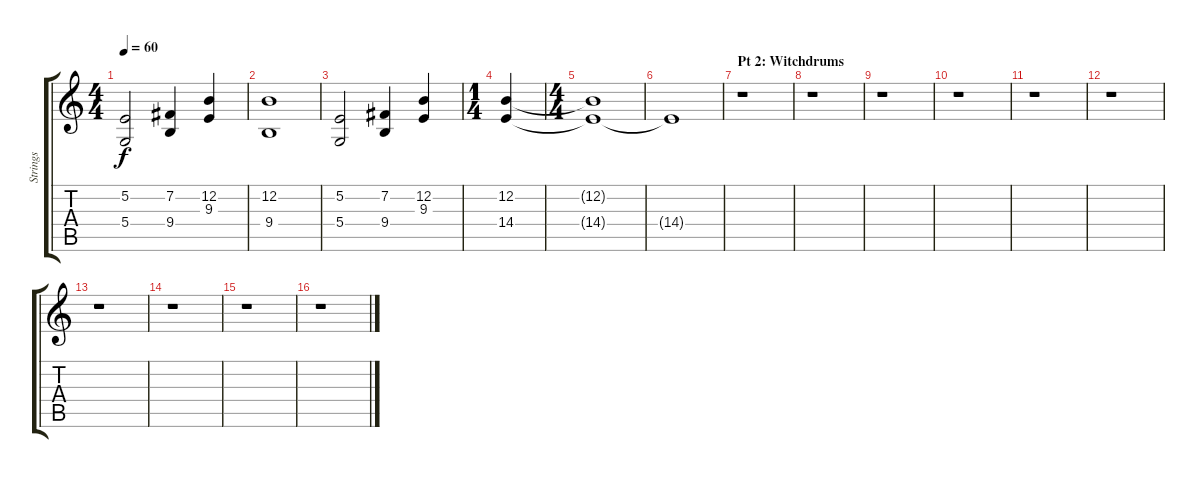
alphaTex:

\track ("Strings" "Strings") {instrument stringensemble1}
\staff {score tabs}
\tuning (E4 B3 G3 D3 A2 E2) {hide}
\ts (4 4)
\tempo 60
\clef g2
\ks c
(5.2 5.4).2{dy f} (7.2 9.4).4 (12.2 9.3).4 |
(12.2 9.4).1 |
(5.2 5.4).2 (7.2 9.4).4 (12.2 9.3).4 |
\ts (1 4)
(12.2 14.4).4 |
\ts (4 4)
(12.2{t} 14.4{t}).1 |
14.4{t}.1 |
\section ("" "Pt 2: Witchdrums")
r.1 |
r.1 |
r.1 |
r.1 |
r.1 |
r.1 |
r.1 |
r.1 |
r.1 |
r.1
